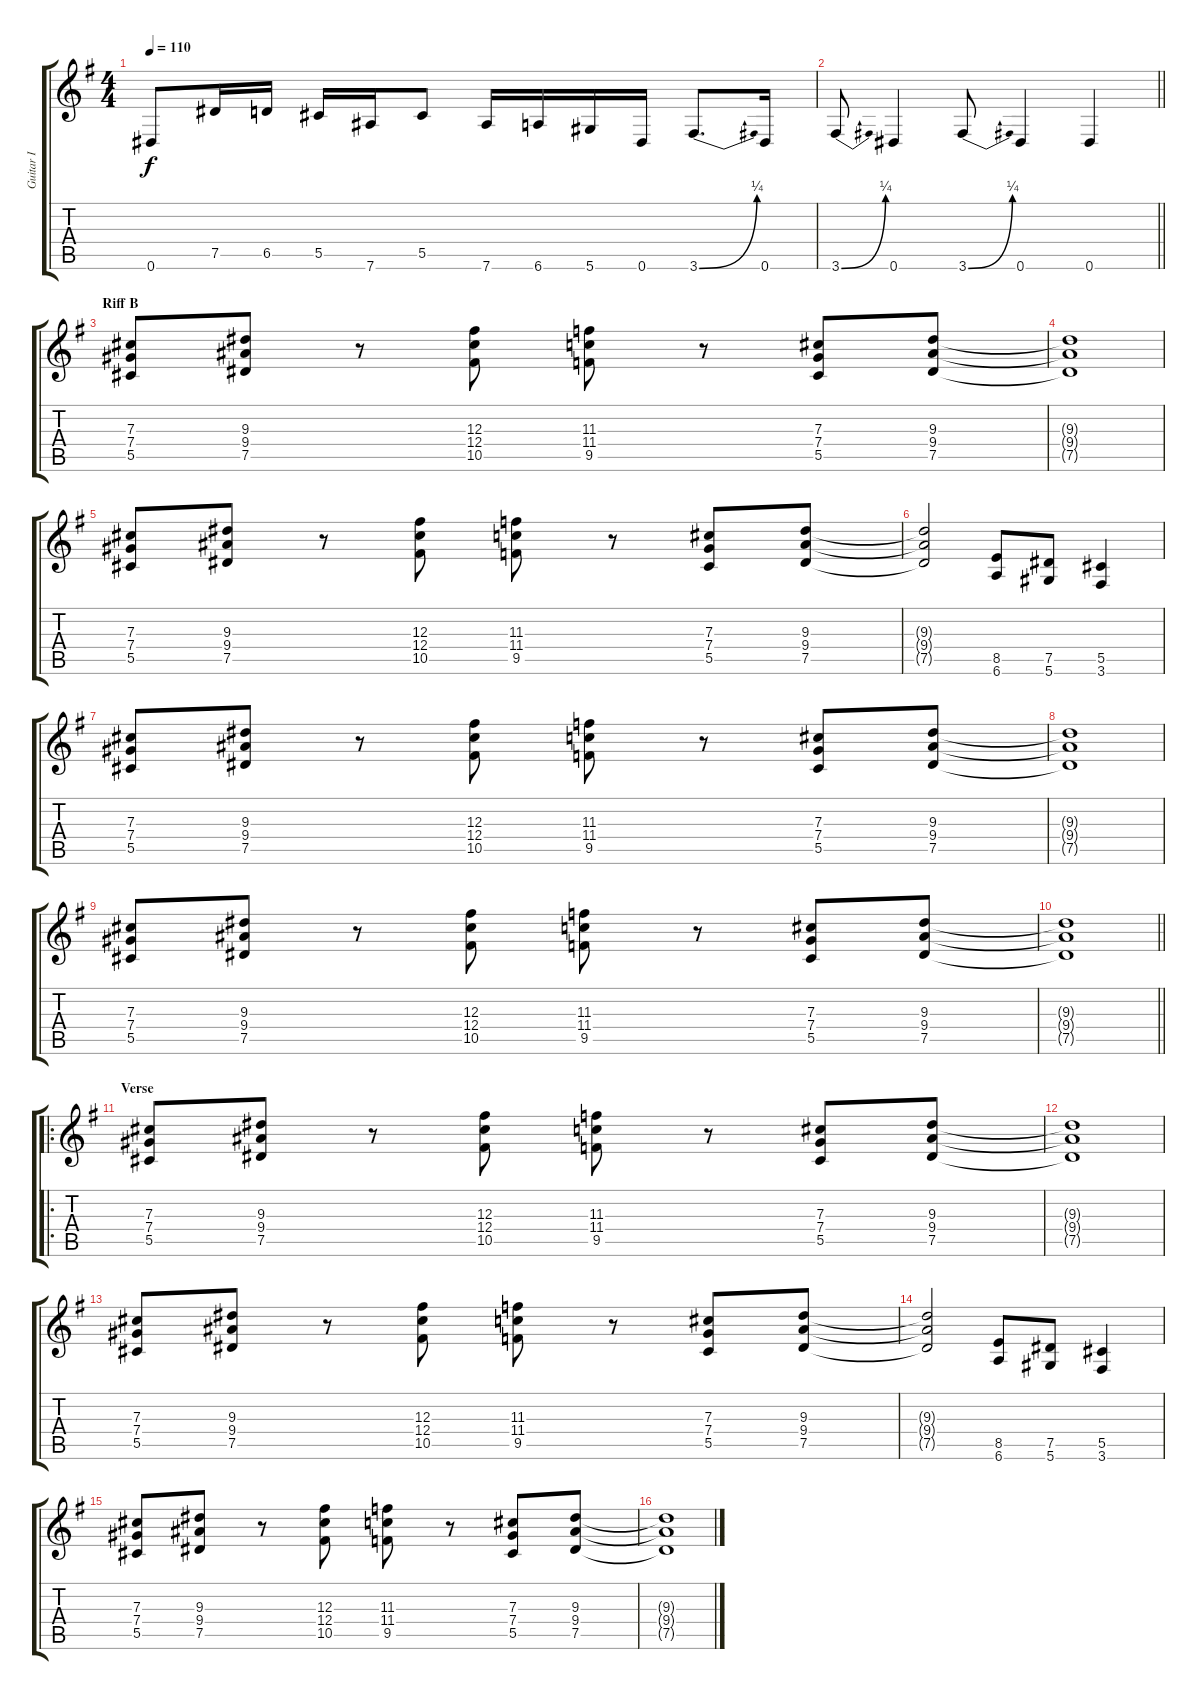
\track ("Guitar I" "Guitar I") {instrument distortionguitar}
\staff {score tabs}
\tuning (Eb4 Bb3 Gb3 Db3 Ab2 Eb2) {hide}
\ts (4 4)
\tempo 110
\clef g2
\ks eminor
0.6.8{dy f} 7.5.16 6.5.16 5.5.16 7.6.16 5.5.8 7.6.16 6.6.16 5.6.16 0.6.16 3.6{be (bend 0 0 60 1)}.8{d} 0.6.16 |
\barLineRight lightlight
3.6{be (bend 0 0 60 1)}.8 0.6.4 3.6{be (bend 0 0 60 1)}.8 0.6.4 0.6.4 |
\section ("" "Riff B")
(7.3 7.4 5.5).8 (9.3 9.4 7.5).8 r.8 (12.3 12.4 10.5).8 (11.3 11.4 9.5).8 r.8 (7.3 7.4 5.5).8 (9.3 9.4 7.5).8 |
(9.3{t} 9.4{t} 7.5{t}).1 |
(7.3 7.4 5.5).8 (9.3 9.4 7.5).8 r.8 (12.3 12.4 10.5).8 (11.3 11.4 9.5).8 r.8 (7.3 7.4 5.5).8 (9.3 9.4 7.5).8 |
(9.3{t} 9.4{t} 7.5{t}).2 (8.5 6.6).8 (7.5 5.6).8 (5.5 3.6).4 |
(7.3 7.4 5.5).8 (9.3 9.4 7.5).8 r.8 (12.3 12.4 10.5).8 (11.3 11.4 9.5).8 r.8 (7.3 7.4 5.5).8 (9.3 9.4 7.5).8 |
(9.3{t} 9.4{t} 7.5{t}).1 |
(7.3 7.4 5.5).8 (9.3 9.4 7.5).8 r.8 (12.3 12.4 10.5).8 (11.3 11.4 9.5).8 r.8 (7.3 7.4 5.5).8 (9.3 9.4 7.5).8 |
\barLineRight lightlight
(9.3{t} 9.4{t} 7.5{t}).1 |
\ro
\section ("" "Verse")
(7.3 7.4 5.5).8 (9.3 9.4 7.5).8 r.8 (12.3 12.4 10.5).8 (11.3 11.4 9.5).8 r.8 (7.3 7.4 5.5).8 (9.3 9.4 7.5).8 |
(9.3{t} 9.4{t} 7.5{t}).1 |
(7.3 7.4 5.5).8 (9.3 9.4 7.5).8 r.8 (12.3 12.4 10.5).8 (11.3 11.4 9.5).8 r.8 (7.3 7.4 5.5).8 (9.3 9.4 7.5).8 |
(9.3{t} 9.4{t} 7.5{t}).2 (8.5 6.6).8 (7.5 5.6).8 (5.5 3.6).4 |
(7.3 7.4 5.5).8 (9.3 9.4 7.5).8 r.8 (12.3 12.4 10.5).8 (11.3 11.4 9.5).8 r.8 (7.3 7.4 5.5).8 (9.3 9.4 7.5).8 |
(9.3{t} 9.4{t} 7.5{t}).1
